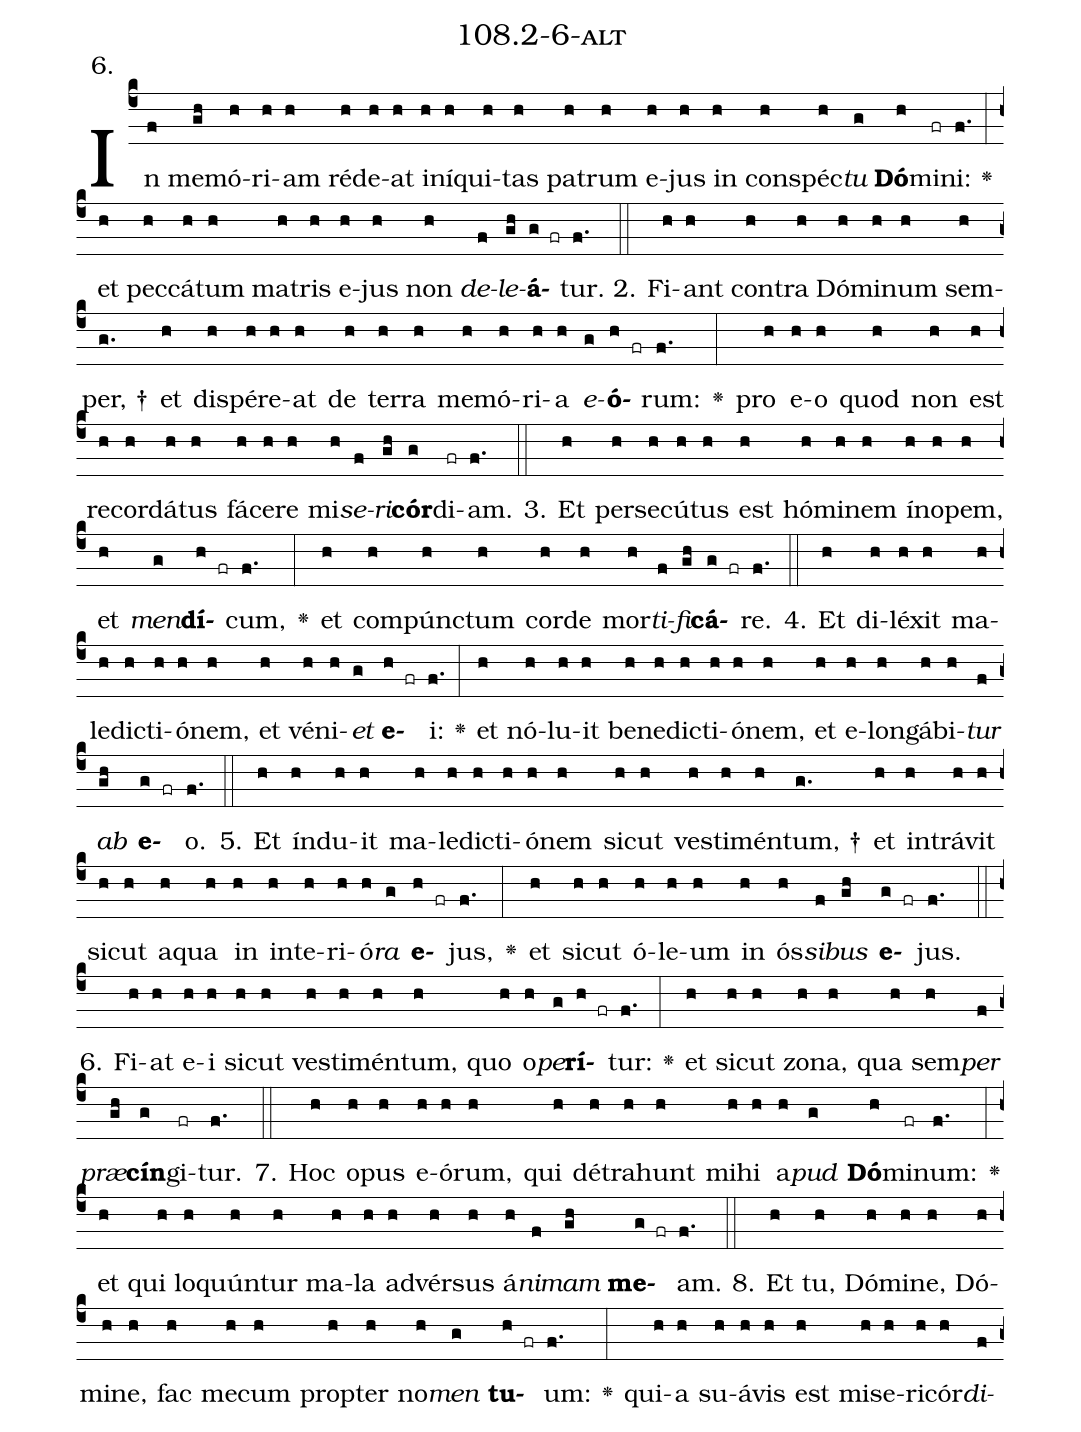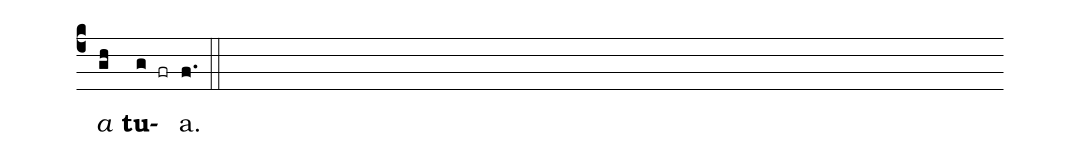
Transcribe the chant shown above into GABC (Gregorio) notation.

name: 108.2-6-alt;
annotation: 6.;
%%
(c4)In(f) me(gh)mó(h)ri(h)am(h) réd(h)e(h)at(h) in(h)í(h)qui(h)tas(h) pa(h)trum(h) e(h)jus(h) in(h) con(h)spéc(h)<i>tu</i>(g) <b>Dó</b>(h)mi(fr)ni:(f.) <v>\greheightstar</v>(:) et(h) pec(h)cá(h)tum(h) ma(h)tris(h) e(h)jus(h) non(h) <i>de</i>(f)<i>le</i>(gh)<b>á</b>(g fr)tur.(f.) (::)
2. Fi(h)ant(h) con(h)tra(h) Dó(h)mi(h)num(h) sem(h)per, †(g.) et(h) dis(h)pér(h)e(h)at(h) de(h) ter(h)ra(h) me(h)mó(h)ri(h)a(h) <i>e</i>(g)<b>ó</b>(h fr)rum:(f.) <v>\greheightstar</v>(:) pro(h) e(h)o(h) quod(h) non(h) est(h) re(h)cor(h)dá(h)tus(h) fá(h)ce(h)re(h) mi(h)<i>se</i>(f)<i>ri</i>(gh)<b>cór</b>(g)di(fr)am.(f.) (::)
3. Et(h) per(h)se(h)cú(h)tus(h) est(h) hó(h)mi(h)nem(h) ín(h)o(h)pem,(h) et(h) <i>men</i>(g)<b>dí</b>(h fr)cum,(f.) <v>\greheightstar</v>(:) et(h) com(h)púnc(h)tum(h) cor(h)de(h) mor(h)<i>ti</i>(f)<i>fi</i>(gh)<b>cá</b>(g fr)re.(f.) (::)
4. Et(h) di(h)lé(h)xit(h) ma(h)le(h)dic(h)ti(h)ó(h)nem,(h) et(h) vé(h)ni(h)<i>et</i>(g) <b>e</b>(h fr)i:(f.) <v>\greheightstar</v>(:) et(h) nó(h)lu(h)it(h) be(h)ne(h)dic(h)ti(h)ó(h)nem,(h) et(h) e(h)lon(h)gá(h)bi(h)<i>tur</i>(f) <i>ab</i>(gh) <b>e</b>(g fr)o.(f.) (::)
5. Et(h) índ(h)u(h)it(h) ma(h)le(h)dic(h)ti(h)ó(h)nem(h) sic(h)ut(h) ves(h)ti(h)mén(h)tum, †(g.) et(h) in(h)trá(h)vit(h) sic(h)ut(h) a(h)qua(h) in(h) in(h)te(h)ri(h)ó(h)<i>ra</i>(g) <b>e</b>(h fr)jus,(f.) <v>\greheightstar</v>(:) et(h) sic(h)ut(h) ó(h)le(h)um(h) in(h) ós(h)<i>si</i>(f)<i>bus</i>(gh) <b>e</b>(g fr)jus.(f.) (::)
6. Fi(h)at(h) e(h)i(h) sic(h)ut(h) ves(h)ti(h)mén(h)tum,(h) quo(h) o(h)<i>pe</i>(g)<b>rí</b>(h fr)tur:(f.) <v>\greheightstar</v>(:) et(h) sic(h)ut(h) zo(h)na,(h) qua(h) sem(h)<i>per</i>(f) <i>præ</i>(gh)<b>cín</b>(g)gi(fr)tur.(f.) (::)
7. Hoc(h) o(h)pus(h) e(h)ó(h)rum,(h) qui(h) dé(h)tra(h)hunt(h) mi(h)hi(h) a(h)<i>pud</i>(g) <b>Dó</b>(h)mi(fr)num:(f.) <v>\greheightstar</v>(:) et(h) qui(h) lo(h)quún(h)tur(h) ma(h)la(h) ad(h)vér(h)sus(h) á(h)<i>ni</i>(f)<i>mam</i>(gh) <b>me</b>(g fr)am.(f.) (::)
8. Et(h) tu,(h) Dó(h)mi(h)ne,(h) Dó(h)mi(h)ne,(h) fac(h) me(h)cum(h) prop(h)ter(h) no(h)<i>men</i>(g) <b>tu</b>(h fr)um:(f.) <v>\greheightstar</v>(:) qui(h)a(h) su(h)á(h)vis(h) est(h) mi(h)se(h)ri(h)cór(h)<i>di</i>(f)<i>a</i>(gh) <b>tu</b>(g fr)a.(f.) (::)
